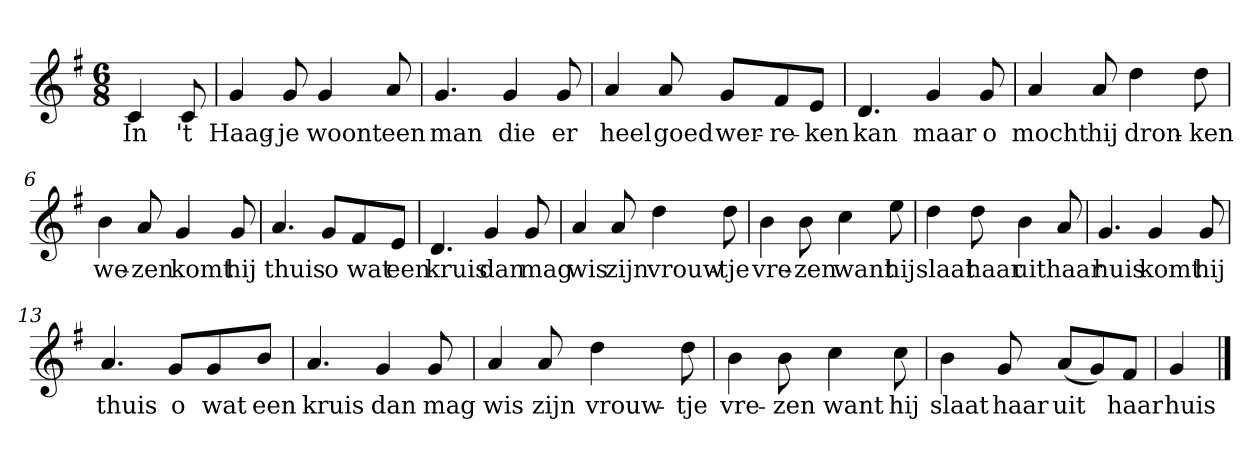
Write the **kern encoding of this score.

**kern	**text
*part1	*part1
*staff1	*staff1
*clefG2	*
*k[f#]	*
*G:	*
*M6/8	*
*MM120	*
=	=
4c	In
8c	't
=1	=1
4g	Haag-
8g	-je
4g	woont
8a	een
=2	=2
4.g	man
4g	die
8g	er
=3	=3
4a	heel
8a	goed
8g/L	wer-
8f#/	-re-
8e/J	-ken
=4	=4
4.d	kan
4g	maar
8g	o
=5	=5
4a	mocht
8a	hij
4dd	dron-
8dd	-ken
=6	=6
4b	we-
8a	-zen
4g	komt
8g	hij
=7	=7
4.a	thuis
8g/L	o
8f#/	wat
8e/J	een
=8	=8
4.d	kruis
4g	dan
8g	mag
=9	=9
4a	wis
8a	zijn
4dd	vrouw-
8dd	-tje
=10	=10
4b	vre-
8b	-zen
4cc	want
8ee	hij
=11	=11
4dd	slaat
8dd	haar
4b	uit
8a	haar
=12	=12
4.g	huis
4g	komt
8g	hij
=13	=13
4.a	thuis
8g/L	o
8g/	wat
8b/J	een
=14	=14
4.a	kruis
4g	dan
8g	mag
=15	=15
4a	wis
8a	zijn
4dd	vrouw-
8dd	-tje
=16	=16
4b	vre-
8b	-zen
4cc	want
8cc	hij
=17	=17
4b	slaat
8g	haar
(8a/L	uit
8g/)	.
8f#/J	haar
=18	=18
4g	huis
==	==
*-	*-
